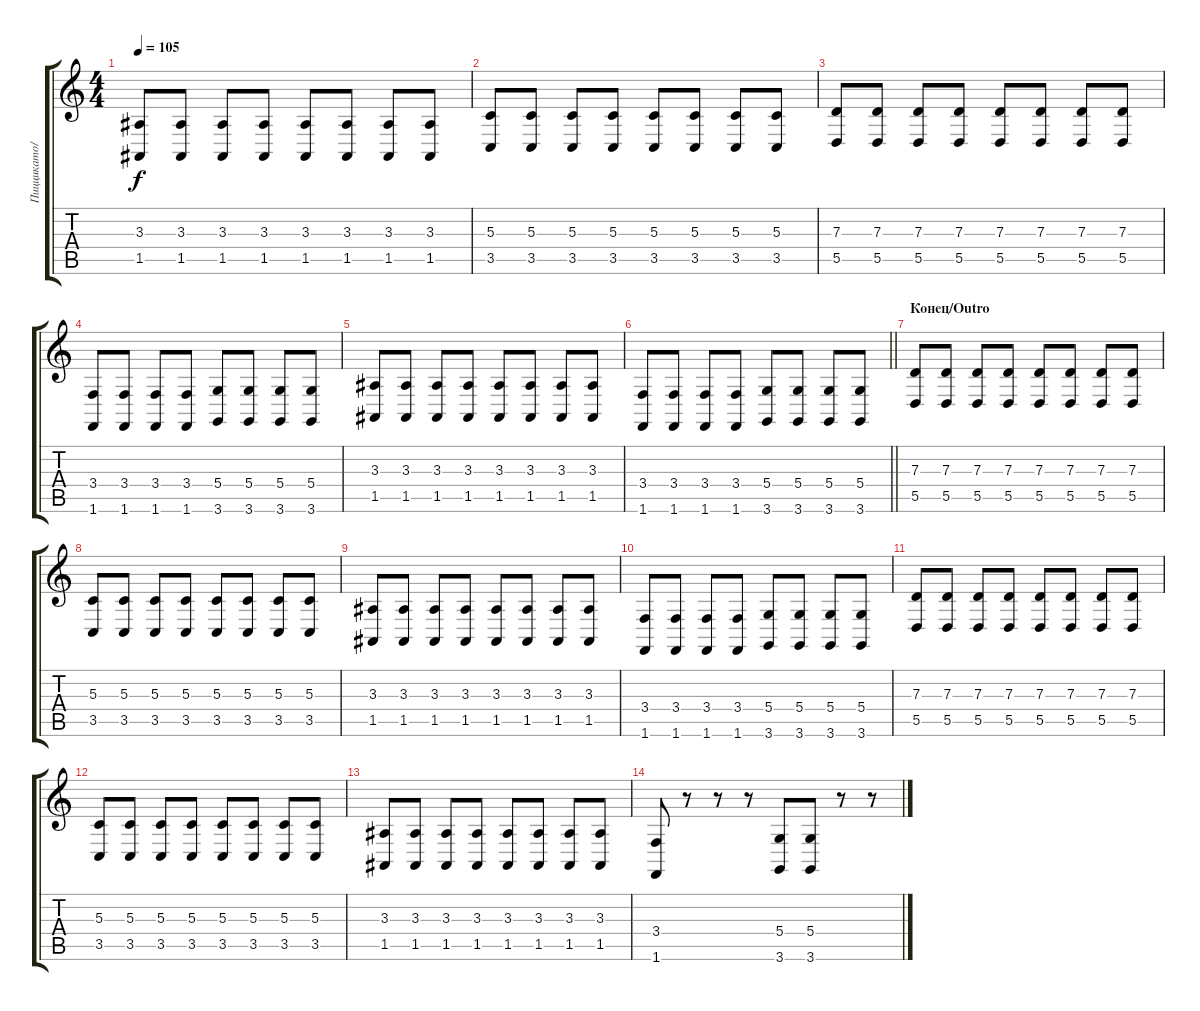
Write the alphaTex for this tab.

\track ("Пиццикато/Pizzicato" "Пиццикато/") {instrument pizzicatostrings}
\staff {score tabs}
\tuning (E4 B3 G3 D3 A2 E2) {hide}
\ts (4 4)
\tempo 105
\clef g2
\ks c
(3.3 1.5).8{dy f} (3.3 1.5).8 (3.3 1.5).8 (3.3 1.5).8 (3.3 1.5).8 (3.3 1.5).8 (3.3 1.5).8 (3.3 1.5).8 |
(5.3 3.5).8 (5.3 3.5).8 (5.3 3.5).8 (5.3 3.5).8 (5.3 3.5).8 (5.3 3.5).8 (5.3 3.5).8 (5.3 3.5).8 |
(7.3 5.5).8 (7.3 5.5).8 (7.3 5.5).8 (7.3 5.5).8 (7.3 5.5).8 (7.3 5.5).8 (7.3 5.5).8 (7.3 5.5).8 |
(3.4 1.6).8 (3.4 1.6).8 (3.4 1.6).8 (3.4 1.6).8 (5.4 3.6).8 (5.4 3.6).8 (5.4 3.6).8 (5.4 3.6).8 |
(3.3 1.5).8 (3.3 1.5).8 (3.3 1.5).8 (3.3 1.5).8 (3.3 1.5).8 (3.3 1.5).8 (3.3 1.5).8 (3.3 1.5).8 |
\barLineRight lightlight
(3.4 1.6).8 (3.4 1.6).8 (3.4 1.6).8 (3.4 1.6).8 (5.4 3.6).8 (5.4 3.6).8 (5.4 3.6).8 (5.4 3.6).8 |
\section ("" "Конец/Outro")
(7.3 5.5).8 (7.3 5.5).8 (7.3 5.5).8 (7.3 5.5).8 (7.3 5.5).8 (7.3 5.5).8 (7.3 5.5).8 (7.3 5.5).8 |
(5.3 3.5).8 (5.3 3.5).8 (5.3 3.5).8 (5.3 3.5).8 (5.3 3.5).8 (5.3 3.5).8 (5.3 3.5).8 (5.3 3.5).8 |
(3.3 1.5).8 (3.3 1.5).8 (3.3 1.5).8 (3.3 1.5).8 (3.3 1.5).8 (3.3 1.5).8 (3.3 1.5).8 (3.3 1.5).8 |
(3.4 1.6).8 (3.4 1.6).8 (3.4 1.6).8 (3.4 1.6).8 (5.4 3.6).8 (5.4 3.6).8 (5.4 3.6).8 (5.4 3.6).8 |
(7.3 5.5).8 (7.3 5.5).8 (7.3 5.5).8 (7.3 5.5).8 (7.3 5.5).8 (7.3 5.5).8 (7.3 5.5).8 (7.3 5.5).8 |
(5.3 3.5).8 (5.3 3.5).8 (5.3 3.5).8 (5.3 3.5).8 (5.3 3.5).8 (5.3 3.5).8 (5.3 3.5).8 (5.3 3.5).8 |
(3.3 1.5).8 (3.3 1.5).8 (3.3 1.5).8 (3.3 1.5).8 (3.3 1.5).8 (3.3 1.5).8 (3.3 1.5).8 (3.3 1.5).8 |
(3.4 1.6).8 r.8 r.8 r.8 (5.4 3.6).8 (5.4 3.6).8 r.8 r.8
